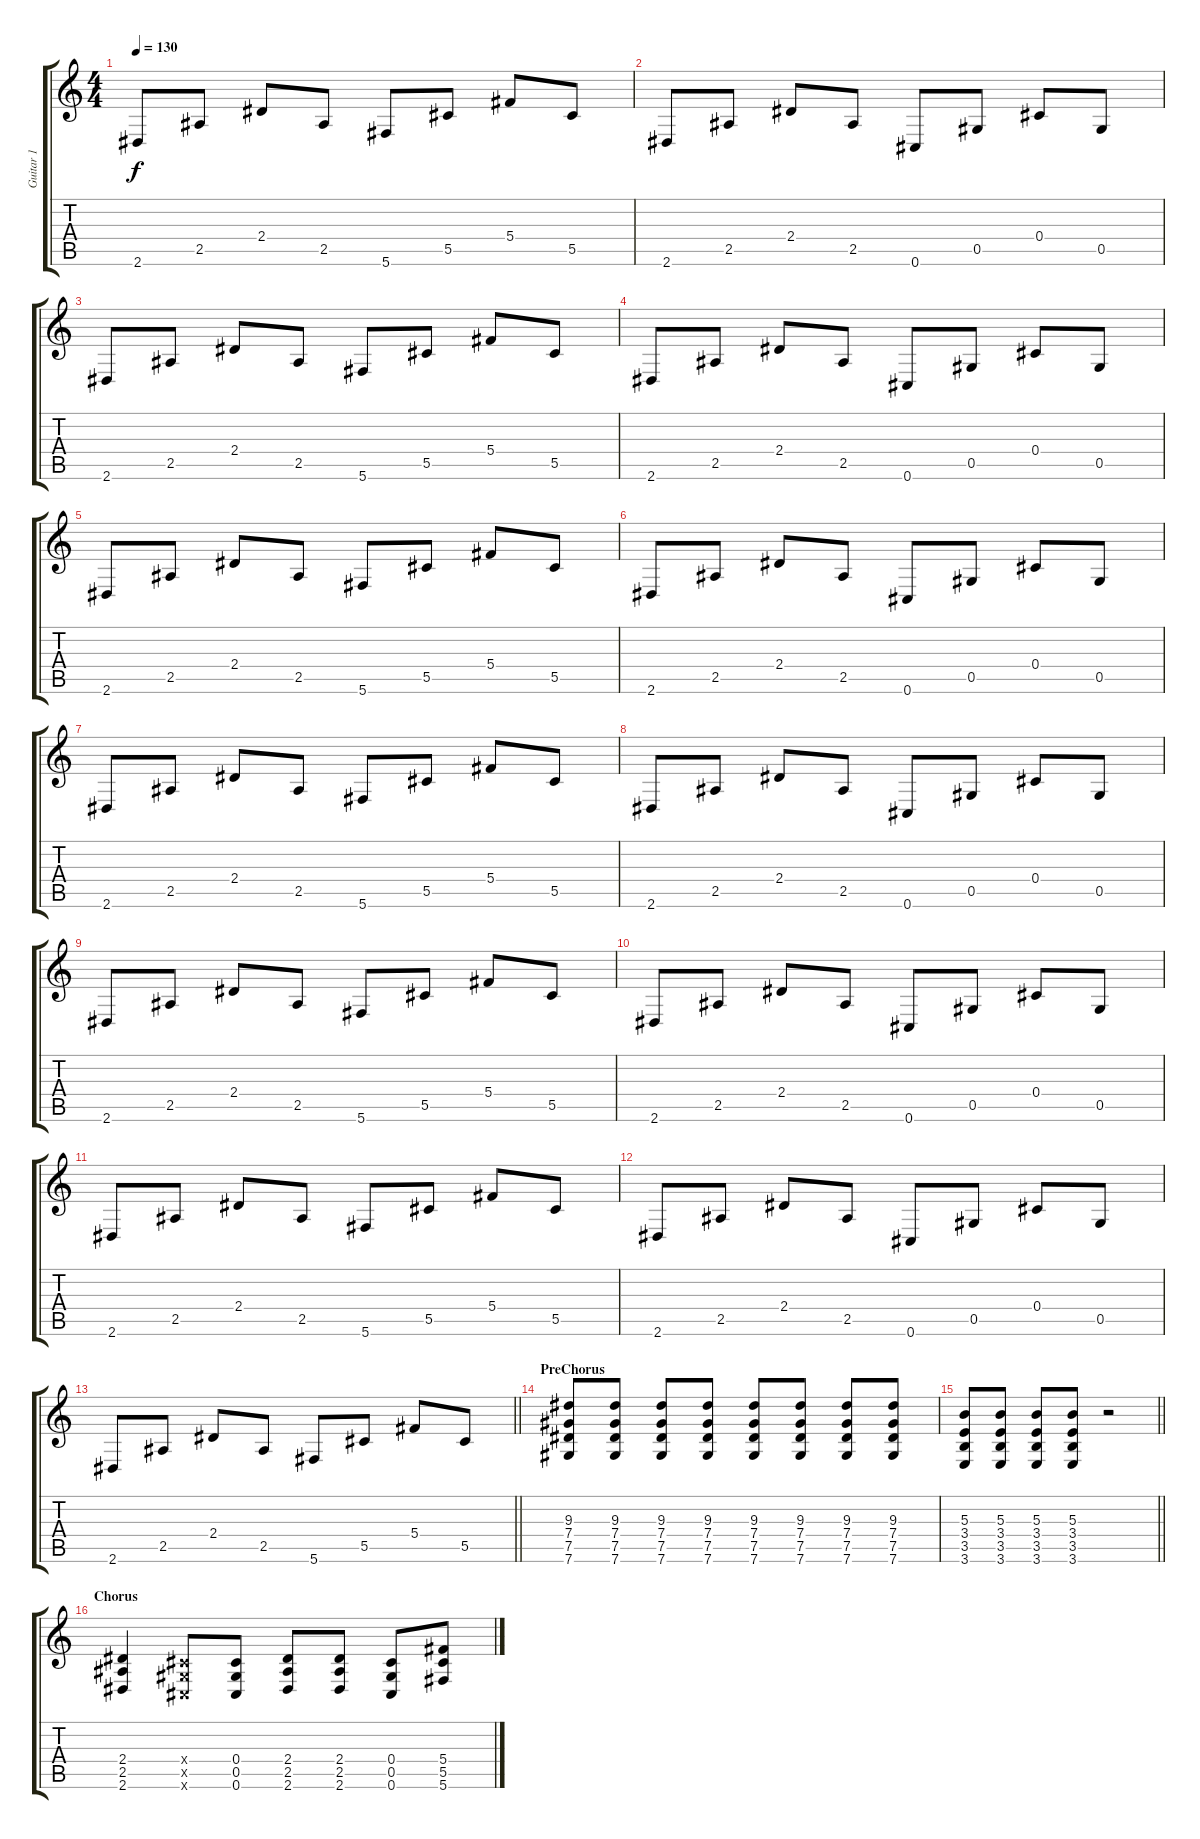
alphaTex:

\track ("Guitar 1" "Guitar 1") {instrument distortionguitar}
\staff {score tabs}
\tuning (Eb4 Bb3 Gb3 Db3 Ab2 Db2) {hide}
\ts (4 4)
\tempo 130
\clef g2
\ks c
2.6.8{dy f} 2.5.8 2.4.8 2.5.8 5.6.8 5.5.8 5.4.8 5.5.8 |
2.6.8 2.5.8 2.4.8 2.5.8 0.6.8 0.5.8 0.4.8 0.5.8 |
2.6.8 2.5.8 2.4.8 2.5.8 5.6.8 5.5.8 5.4.8 5.5.8 |
2.6.8 2.5.8 2.4.8 2.5.8 0.6.8 0.5.8 0.4.8 0.5.8 |
2.6.8 2.5.8 2.4.8 2.5.8 5.6.8 5.5.8 5.4.8 5.5.8 |
2.6.8 2.5.8 2.4.8 2.5.8 0.6.8 0.5.8 0.4.8 0.5.8 |
2.6.8 2.5.8 2.4.8 2.5.8 5.6.8 5.5.8 5.4.8 5.5.8 |
2.6.8 2.5.8 2.4.8 2.5.8 0.6.8 0.5.8 0.4.8 0.5.8 |
2.6.8 2.5.8 2.4.8 2.5.8 5.6.8 5.5.8 5.4.8 5.5.8 |
2.6.8 2.5.8 2.4.8 2.5.8 0.6.8 0.5.8 0.4.8 0.5.8 |
2.6.8 2.5.8 2.4.8 2.5.8 5.6.8 5.5.8 5.4.8 5.5.8 |
2.6.8 2.5.8 2.4.8 2.5.8 0.6.8 0.5.8 0.4.8 0.5.8 |
\barLineRight lightlight
2.6.8 2.5.8 2.4.8 2.5.8 5.6.8 5.5.8 5.4.8 5.5.8 |
\section ("" "PreChorus")
(9.3 7.4 7.5 7.6).8{instrument distortionguitar} (9.3 7.4 7.5 7.6).8 (9.3 7.4 7.5 7.6).8 (9.3 7.4 7.5 7.6).8 (9.3 7.4 7.5 7.6).8 (9.3 7.4 7.5 7.6).8 (9.3 7.4 7.5 7.6).8 (9.3 7.4 7.5 7.6).8 |
\barLineRight lightlight
(5.3 3.4 3.5 3.6).8 (5.3 3.4 3.5 3.6).8 (5.3 3.4 3.5 3.6).8 (5.3 3.4 3.5 3.6).8 r.2 |
\section ("" "Chorus")
(2.4 2.5 2.6).4 (0.4{x} 0.5{x} 0.6{x}).8 (0.4 0.5 0.6).8 (2.4 2.5 2.6).8 (2.4 2.5 2.6).8 (0.4 0.5 0.6).8 (5.4 5.5 5.6).8
